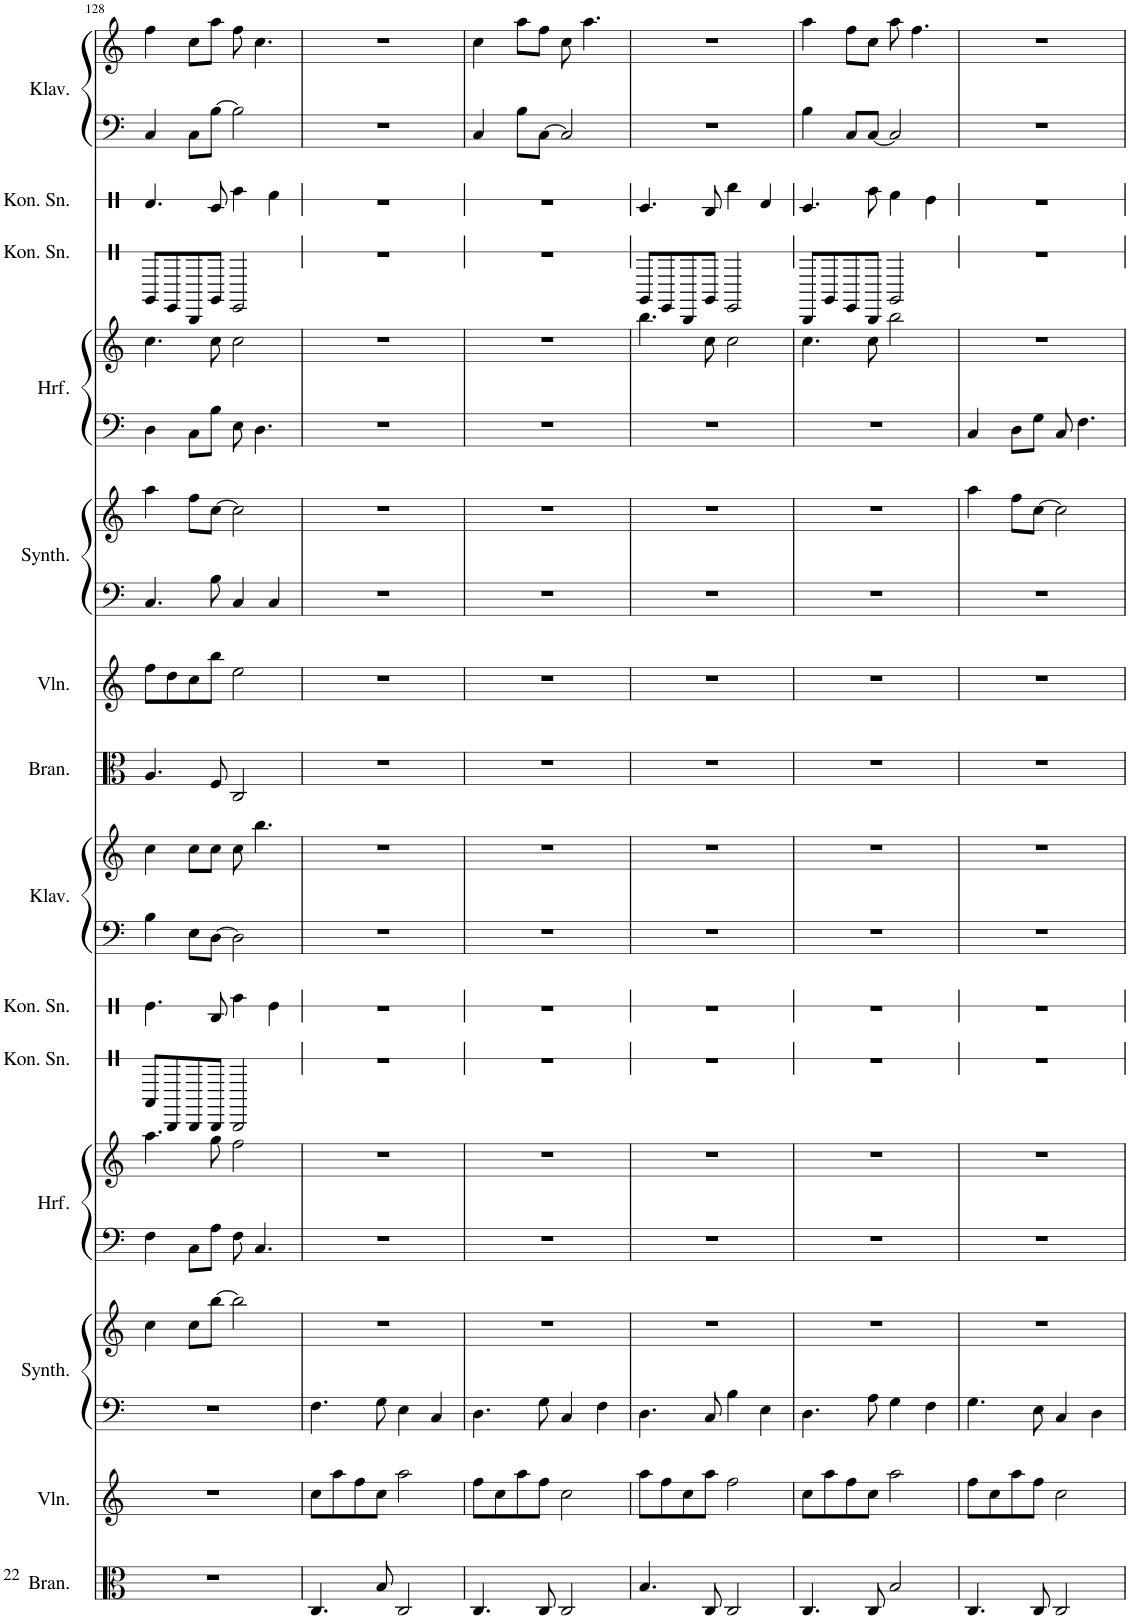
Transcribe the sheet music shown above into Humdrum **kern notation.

**kern	**kern	**kern	**kern	**kern	**kern	**kern	**kern	**kern	**kern	**kern	**kern	**kern	**kern	**kern	**kern	**kern	**kern	**kern	**kern
*part14	*part13	*part12	*part12	*part11	*part11	*part10	*part9	*part8	*part8	*part7	*part6	*part5	*part5	*part4	*part4	*part3	*part2	*part1	*part1
*staff20	*staff19	*staff18	*staff17	*staff16	*staff15	*staff14	*staff13	*staff12	*staff11	*staff10	*staff9	*staff8	*staff7	*staff6	*staff5	*staff4	*staff3	*staff2	*staff1
*I"Bratschen, StringInstrument	*I"Violinen, StringInstrument	*I"Pad Synthesizer, Warm Pad	*	*I"Harfe, Harp	*	*I"Konzert Snare Drum, Taiko	*I"Konzert Snare Drum, Taiko	*I"Klavier, Piano	*	*I"Bratschen, StringInstrument	*I"Violinen, StringInstrument	*I"Pad Synthesizer, Warm Pad	*	*I"Harfe, Harp	*	*I"Konzert Snare Drum, Taiko	*I"Konzert Snare Drum, Taiko	*I"Klavier, Piano	*
*I'Bran.	*I'Vln.	*I'Synth.	*	*I'Hrf.	*	*I'Kon. Sn.	*I'Kon. Sn.	*I'Klav.	*	*I'Bran.	*I'Vln.	*I'Synth.	*	*I'Hrf.	*	*I'Kon. Sn.	*I'Kon. Sn.	*I'Klav.	*
!!LO:PB:g=z
*clefC3	*clefG2	*clefF4	*clefG2	*clefF4	*clefG2	*clefX	*clefX	*clefF4	*clefG2	*clefC3	*clefG2	*clefF4	*clefG2	*clefF4	*clefG2	*clefX	*clefX	*clefF4	*clefG2
*k[]	*k[]	*k[]	*k[]	*k[]	*k[]	*k[]	*k[]	*k[]	*k[]	*k[]	*k[]	*k[]	*k[]	*k[]	*k[]	*k[]	*k[]	*k[]	*k[]
*M4/4	*M4/4	*M4/4	*M4/4	*M4/4	*M4/4	*M4/4	*M4/4	*M4/4	*M4/4	*M4/4	*M4/4	*M4/4	*M4/4	*M4/4	*M4/4	*M4/4	*M4/4	*M4/4	*M4/4
=128	=128	=128	=128	=128	=128	=128	=128	=128	=128	=128	=128	=128	=128	=128	=128	=128	=128	=128	=128
1r	1r	1r	4cc\	4F\	4.aa\	8B/L	4.ff\	4B\	4cc\	4.A/	8ff\L	4.C/	4aa\	4D\	4.cc\	8A/L	4.ee/	4C/	4ff\
.	.	.	.	.	.	8C/	.	.	.	.	8dd\	.	.	.	.	8F/	.	.	.
.	.	.	8cc\L	8C\L	.	8C/	.	8E\L	8cc\L	.	8cc\	.	8ff\L	8C\L	.	8C/	.	8C\L	8cc\L
.	.	.	[8bb\J	8A\J	8gg\	8C/J	8cc/	[8D\J	8cc\J	8F/	8bb\J	8B\	[8cc\J	8B\J	8cc\	8A/J	8dd/	[8B\J	8aa\J
.	.	.	2bb\]	8F\	2ff\	2C/	4aa\	2D\]	8cc\	2C/	2ee\	4C/	2cc\]	8E\	2cc\	2F/	4aa\	2B\]	8ff\
.	.	.	.	4.C/	.	.	.	.	4.bb\	.	.	.	.	4.D\	.	.	.	.	4.cc\
.	.	.	.	.	.	.	4ff\	.	.	.	.	4C/	.	.	.	.	4gg\	.	.
=129	=129	=129	=129	=129	=129	=129	=129	=129	=129	=129	=129	=129	=129	=129	=129	=129	=129	=129	=129
4.C/	8cc\L	4.F\	1r	1r	1r	1r	1r	1r	1r	1r	1r	1r	1r	1r	1r	1r	1r	1r	1r
.	8aa\	.	.	.	.	.	.	.	.	.	.	.	.	.	.	.	.	.	.
.	8ff\	.	.	.	.	.	.	.	.	.	.	.	.	.	.	.	.	.	.
8B/	8cc\J	8G\	.	.	.	.	.	.	.	.	.	.	.	.	.	.	.	.	.
2C/	2aa\	4E\	.	.	.	.	.	.	.	.	.	.	.	.	.	.	.	.	.
.	.	4C/	.	.	.	.	.	.	.	.	.	.	.	.	.	.	.	.	.
=130	=130	=130	=130	=130	=130	=130	=130	=130	=130	=130	=130	=130	=130	=130	=130	=130	=130	=130	=130
4.C/	8ff\L	4.D\	1r	1r	1r	1r	1r	1r	1r	1r	1r	1r	1r	1r	1r	1r	1r	4C/	4cc\
.	8cc\	.	.	.	.	.	.	.	.	.	.	.	.	.	.	.	.	.	.
.	8aa\	.	.	.	.	.	.	.	.	.	.	.	.	.	.	.	.	8B\L	8aa\L
8C/	8ff\J	8G\	.	.	.	.	.	.	.	.	.	.	.	.	.	.	.	[8C\J	8ff\J
2C/	2cc\	4C/	.	.	.	.	.	.	.	.	.	.	.	.	.	.	.	2C/]	8cc\
.	.	.	.	.	.	.	.	.	.	.	.	.	.	.	.	.	.	.	4.aa\
.	.	4F\	.	.	.	.	.	.	.	.	.	.	.	.	.	.	.	.	.
=131	=131	=131	=131	=131	=131	=131	=131	=131	=131	=131	=131	=131	=131	=131	=131	=131	=131	=131	=131
4.B/	8aa\L	4.D\	1r	1r	1r	1r	1r	1r	1r	1r	1r	1r	1r	1r	4.bb\	8A/L	4.dd/	1r	1r
.	8ff\	.	.	.	.	.	.	.	.	.	.	.	.	.	.	8F/	.	.	.
.	8cc\	.	.	.	.	.	.	.	.	.	.	.	.	.	.	8C/	.	.	.
8C/	8aa\J	8C/	.	.	.	.	.	.	.	.	.	.	.	.	8cc\	8A/J	8cc/	.	.
2C/	2ff\	4B\	.	.	.	.	.	.	.	.	.	.	.	.	2cc\	2F/	4bb\	.	.
.	.	4E\	.	.	.	.	.	.	.	.	.	.	.	.	.	.	4ee/	.	.
=132	=132	=132	=132	=132	=132	=132	=132	=132	=132	=132	=132	=132	=132	=132	=132	=132	=132	=132	=132
4.C/	8cc\L	4.D\	1r	1r	1r	1r	1r	1r	1r	1r	1r	1r	1r	1r	4.cc\	8C/L	4.dd/	4B\	4aa\
.	8aa\	.	.	.	.	.	.	.	.	.	.	.	.	.	.	8A/	.	.	.
.	8ff\	.	.	.	.	.	.	.	.	.	.	.	.	.	.	8F/	.	8C/L	8ff\L
8C/	8cc\J	8A\	.	.	.	.	.	.	.	.	.	.	.	.	8cc\	8C/J	8aa\	[8C/J	8cc\J
2B/	2aa\	4G\	.	.	.	.	.	.	.	.	.	.	.	.	2bb\	2A/	4gg\	2C/]	8aa\
.	.	.	.	.	.	.	.	.	.	.	.	.	.	.	.	.	.	.	4.ff\
.	.	4F\	.	.	.	.	.	.	.	.	.	.	.	.	.	.	4ff\	.	.
=133	=133	=133	=133	=133	=133	=133	=133	=133	=133	=133	=133	=133	=133	=133	=133	=133	=133	=133	=133
4.C/	8ff\L	4.G\	1r	1r	1r	1r	1r	1r	1r	1r	1r	1r	4aa\	4C/	1r	1r	1r	1r	1r
.	8cc\	.	.	.	.	.	.	.	.	.	.	.	.	.	.	.	.	.	.
.	8aa\	.	.	.	.	.	.	.	.	.	.	.	8ff\L	8D\L	.	.	.	.	.
8C/	8ff\J	8E\	.	.	.	.	.	.	.	.	.	.	[8cc\J	8G\J	.	.	.	.	.
2C/	2cc\	4C/	.	.	.	.	.	.	.	.	.	.	2cc\]	8C/	.	.	.	.	.
.	.	.	.	.	.	.	.	.	.	.	.	.	.	4.F\	.	.	.	.	.
.	.	4D\	.	.	.	.	.	.	.	.	.	.	.	.	.	.	.	.	.
=	=	=	=	=	=	=	=	=	=	=	=	=	=	=	=	=	=	=	=
*-	*-	*-	*-	*-	*-	*-	*-	*-	*-	*-	*-	*-	*-	*-	*-	*-	*-	*-	*-
